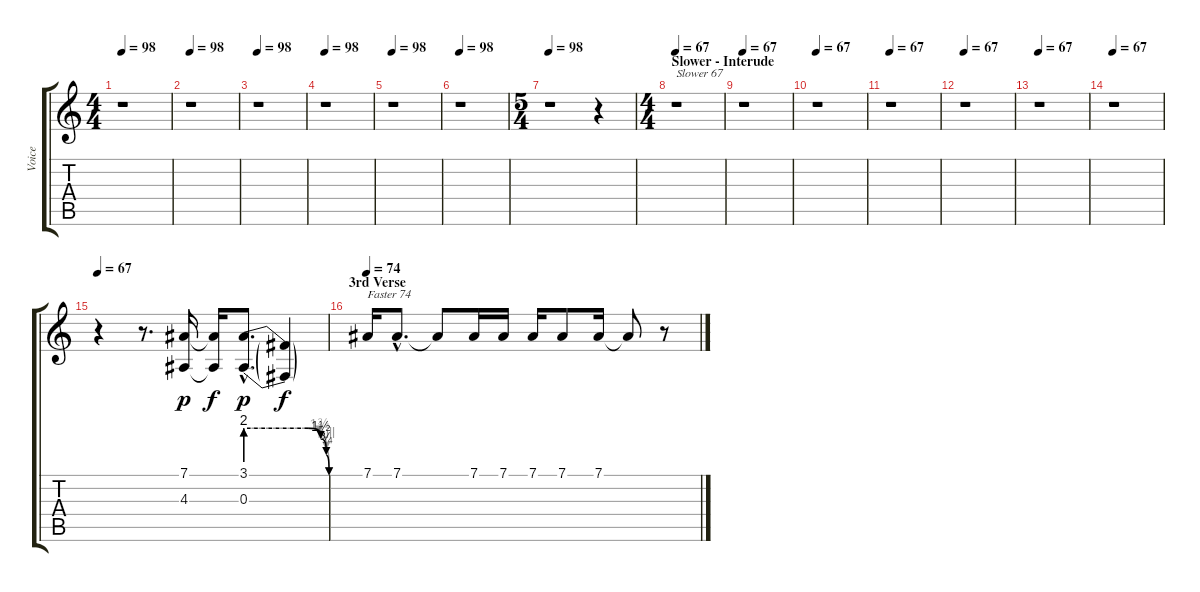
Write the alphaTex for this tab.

\track ("Voice" "Voice") {instrument lead6voice}
\staff {score tabs}
\tuning (Eb4 Bb3 Gb3 Db3 Ab2 Eb2) {hide}
\ts (4 4)
\tempo 98
\clef g2
\ks c
r.1{dy f} |
\tempo 98
r.1 |
\tempo 98
r.1 |
\tempo 98
r.1 |
\tempo 98
r.1 |
\tempo 98
r.1 |
\ts (5 4)
\tempo 98
r.1 r.4 |
\ts (4 4)
\section ("" "Slower - Interude")
\tempo 67
r.1{txt "Slower 67"} |
\tempo 67
r.1 |
\tempo 67
r.1 |
\tempo 67
r.1 |
\tempo 67
r.1 |
\tempo 67
r.1 |
\tempo 67
r.1 |
\tempo 67
r.4 r.8{d} (7.1 4.3).16{dy p} (7.1{t} 4.3{t}).16{dy f} (3.1{be (custom 0 8 45 8 54 6 58 3 60 0) hac} 0.3{be (custom 0 8 43 8 53 7 58 4 60 0) hac}).8{d dy p} (3.1{t} 0.3{t}).4{dy f} |
\section ("" "3rd Verse")
\tempo 74
7.1.16{txt "Faster 74"} 7.1{hac}.8{d} 7.1{t}.8 7.1.16 7.1.16 7.1.16 7.1.8 7.1.16 7.1{t}.8 r.8
